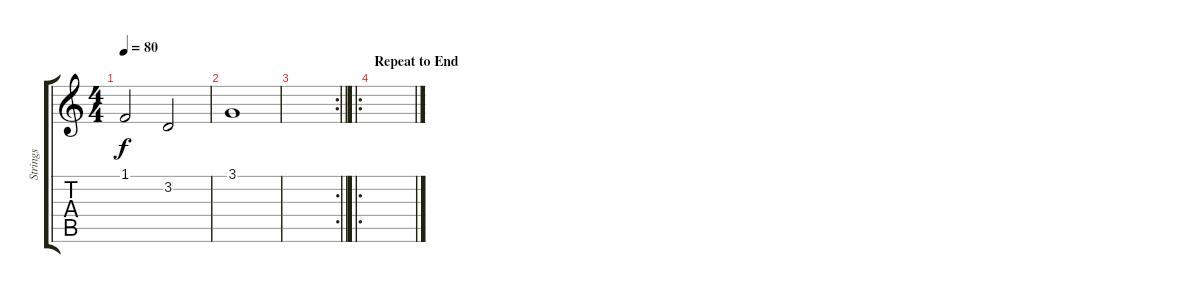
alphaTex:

\track ("Strings" "Strings") {instrument stringensemble1}
\staff {score tabs}
\tuning (E4 B3 G3 D3 A2 E2) {hide}
\ts (4 4)
\tempo 80
\clef g2
\ks c
1.1.2{dy f} 3.2.2 |
3.1.1 |
\rc 2
\barLineRight lightlight
|
\ro
\section ("" "Repeat to End")
